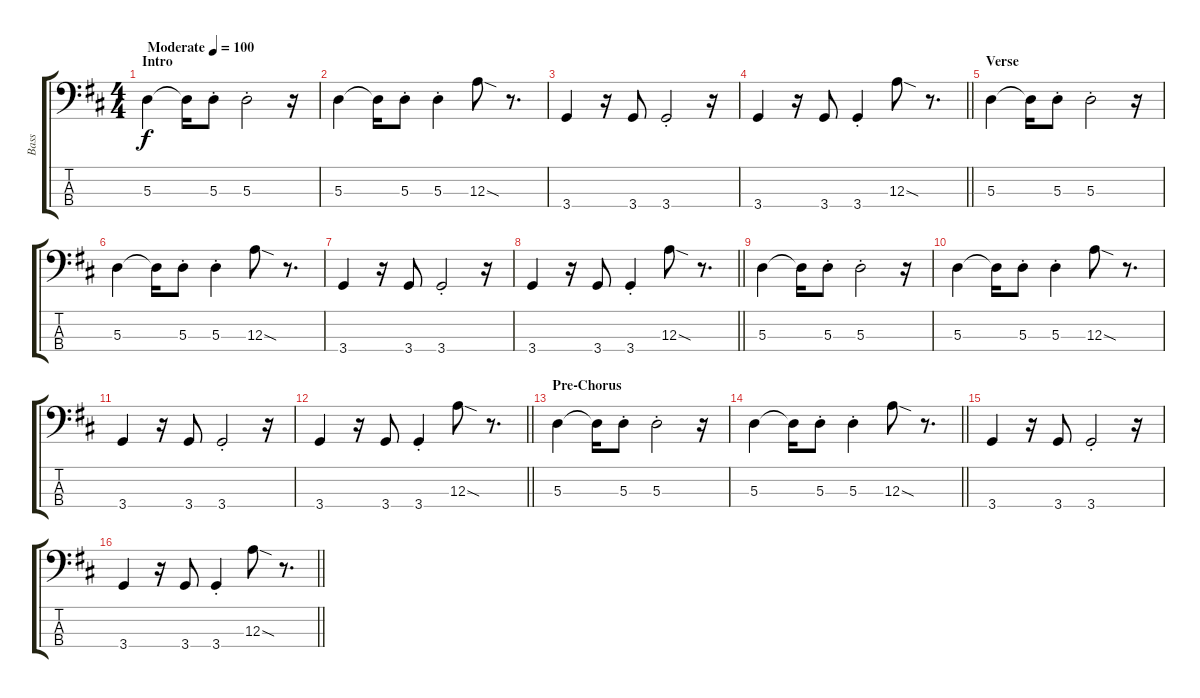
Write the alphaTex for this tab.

\track ("Bass" "Bass") {instrument electricbassfinger}
\staff {score tabs}
\tuning (G2 D2 A1 E1) {hide}
\ts (4 4)
\section ("" "Intro")
\tempo (100 "Moderate")
\clef f4
\ks d
5.3.4{dy f instrument electricbassfinger} 5.3{t}.16 5.3{st}.8 5.3{st}.2 r.16 |
5.3.4 5.3{t}.16 5.3{st}.8 5.3{st}.4 12.3{sod}.8 r.8{d} |
3.4.4 r.16 3.4.8 3.4{st}.2 r.16 |
\barLineRight lightlight
3.4.4 r.16 3.4.8 3.4{st}.4 12.3{sod}.8 r.8{d} |
\section ("" "Verse")
5.3.4 5.3{t}.16 5.3{st}.8 5.3{st}.2 r.16 |
5.3.4 5.3{t}.16 5.3{st}.8 5.3{st}.4 12.3{sod}.8 r.8{d} |
3.4.4 r.16 3.4.8 3.4{st}.2 r.16 |
\barLineRight lightlight
3.4.4 r.16 3.4.8 3.4{st}.4 12.3{sod}.8 r.8{d} |
5.3.4 5.3{t}.16 5.3{st}.8 5.3{st}.2 r.16 |
5.3.4 5.3{t}.16 5.3{st}.8 5.3{st}.4 12.3{sod}.8 r.8{d} |
3.4.4 r.16 3.4.8 3.4{st}.2 r.16 |
\barLineRight lightlight
3.4.4 r.16 3.4.8 3.4{st}.4 12.3{sod}.8 r.8{d} |
\section ("" "Pre-Chorus")
5.3.4 5.3{t}.16 5.3{st}.8 5.3{st}.2 r.16 |
\barLineRight lightlight
5.3.4 5.3{t}.16 5.3{st}.8 5.3{st}.4 12.3{sod}.8 r.8{d} |
3.4.4 r.16 3.4.8 3.4{st}.2 r.16 |
\barLineRight lightlight
3.4.4 r.16 3.4.8 3.4{st}.4 12.3{sod}.8 r.8{d}
